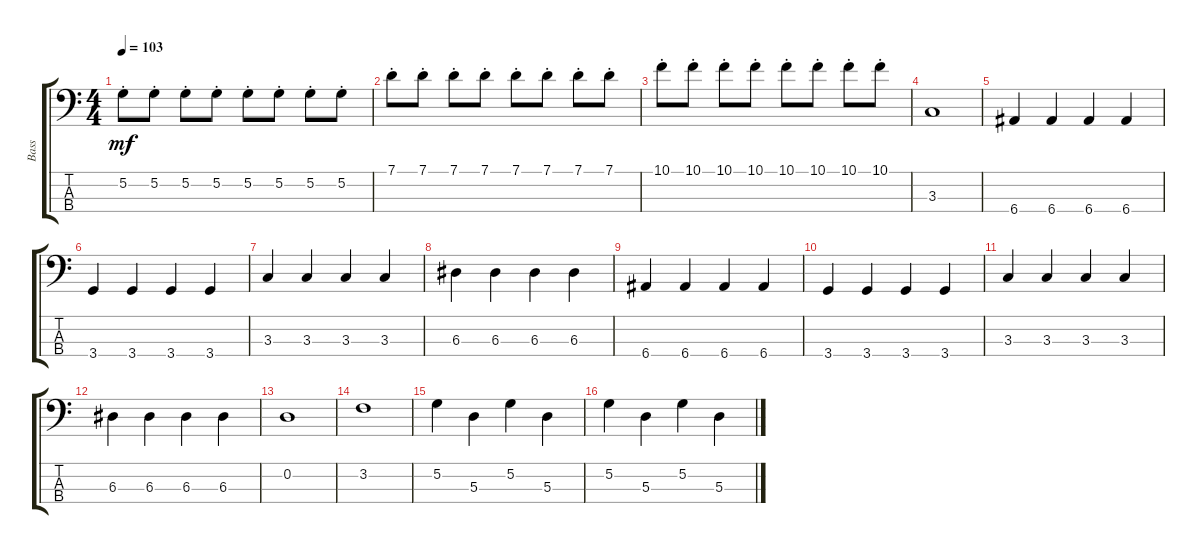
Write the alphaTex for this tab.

\track ("Bass" "Bass") {instrument electricbassfinger}
\staff {score tabs}
\tuning (G2 D2 A1 E1) {hide}
\ts (4 4)
\tempo 103
\clef f4
\ks c
5.2{st}.8{dy mf} 5.2{st}.8 5.2{st}.8 5.2{st}.8 5.2{st}.8 5.2{st}.8 5.2{st}.8 5.2{st}.8 |
7.1{st}.8 7.1{st}.8 7.1{st}.8 7.1{st}.8 7.1{st}.8 7.1{st}.8 7.1{st}.8 7.1{st}.8 |
10.1{st}.8 10.1{st}.8 10.1{st}.8 10.1{st}.8 10.1{st}.8 10.1{st}.8 10.1{st}.8 10.1{st}.8 |
3.3.1 |
6.4.4 6.4.4 6.4.4 6.4.4 |
3.4.4 3.4.4 3.4.4 3.4.4 |
3.3.4 3.3.4 3.3.4 3.3.4 |
6.3.4 6.3.4 6.3.4 6.3.4 |
6.4.4 6.4.4 6.4.4 6.4.4 |
3.4.4 3.4.4 3.4.4 3.4.4 |
3.3.4 3.3.4 3.3.4 3.3.4 |
6.3.4 6.3.4 6.3.4 6.3.4 |
0.2.1 |
3.2.1 |
5.2.4 5.3.4 5.2.4 5.3.4 |
5.2.4 5.3.4 5.2.4 5.3.4
